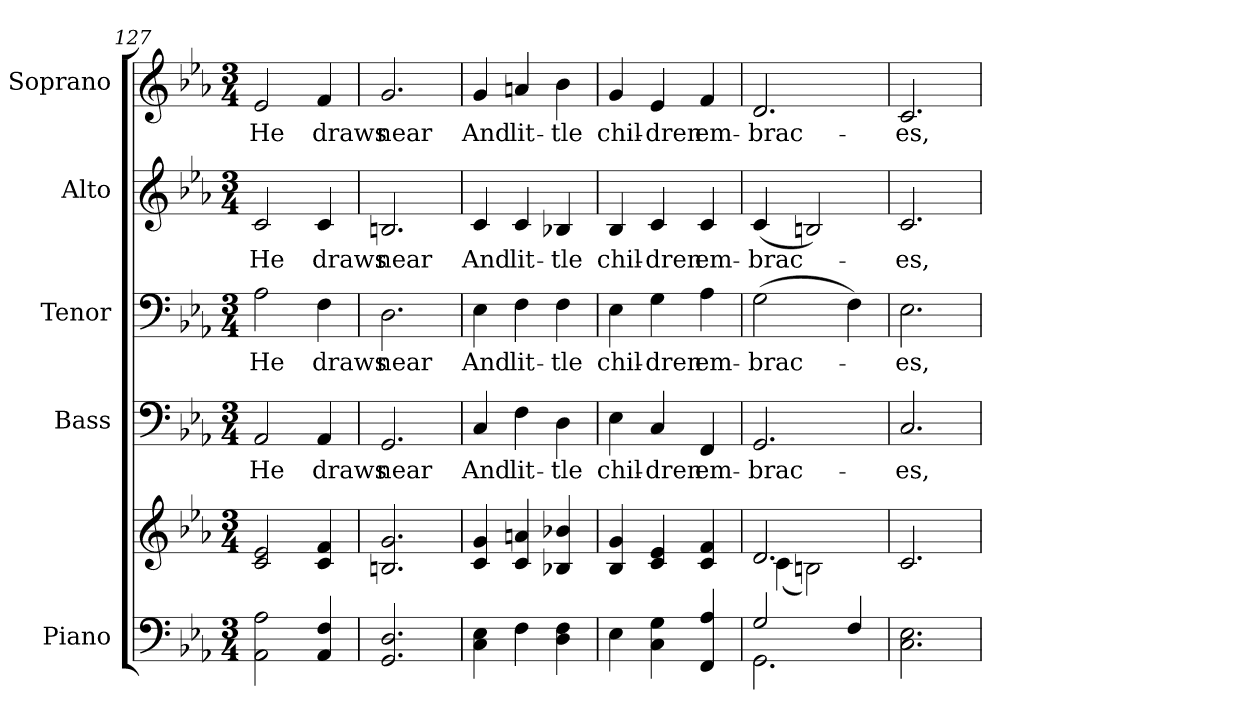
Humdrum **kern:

**kern	**kern	**kern	**text	**kern	**text	**kern	**text	**kern	**text
*part5	*part5	*part4	*part4	*part3	*part3	*part2	*part2	*part1	*part1
*staff6	*staff5	*staff4	*staff4	*staff3	*staff3	*staff2	*staff2	*staff1	*staff1
*I"Piano	*	*I"Bass	*	*I"Tenor	*	*I"Alto	*	*I"Soprano	*
*I'Pno.	*	*I'B.	*	*I'T.	*	*I'A.	*	*I'S.	*
*clefF4	*clefG2	*clefF4	*	*clefF4	*	*clefG2	*	*clefG2	*
*k[b-e-a-]	*k[b-e-a-]	*k[b-e-a-]	*	*k[b-e-a-]	*	*k[b-e-a-]	*	*k[b-e-a-]	*
*E-:	*E-:	*E-:	*	*E-:	*	*E-:	*	*E-:	*
*M3/4	*M3/4	*M3/4	*	*M3/4	*	*M3/4	*	*M3/4	*
=127	=127	=127	=127	=127	=127	=127	=127	=127	=127
!	!	!	!LO:LY:b:color=#000000	!	!	!	!	!	!
!	!	!	!	!	!LO:LY:b:color=#000000	!	!	!	!
!	!	!	!	!	!	!	!LO:LY:b:color=#000000	!	!
!	!	!	!	!	!	!	!	!	!LO:LY:b:color=#000000
2AA-i\ 2A-i	2ci/ 2e-i	2AA-i/	He	2A-i\	He	2ci/	He	2e-i/	He
!	!	!	!LO:LY:b:color=#000000	!	!	!	!	!	!
!	!	!	!	!	!LO:LY:b:color=#000000	!	!	!	!
!	!	!	!	!	!	!	!LO:LY:b:color=#000000	!	!
!	!	!	!	!	!	!	!	!	!LO:LY:b:color=#000000
4AA-i/ 4Fi	4ci/ 4fi	4AA-i/	draws	4Fi\	draws	4ci/	draws	4fi/	draws
!!LO:PB:g=z
=128	=128	=128	=128	=128	=128	=128	=128	=128	=128
!	!	!	!LO:LY:b:color=#000000	!	!	!	!	!	!
!	!	!	!	!	!LO:LY:b:color=#000000	!	!	!	!
!	!	!	!	!	!	!	!LO:LY:b:color=#000000	!	!
!	!	!	!	!	!	!	!	!	!LO:LY:b:color=#000000
2.GGi/ 2.Di	2.Bni/ 2.gi	2.GGi/	near	2.Di\	near	2.Bni/	near	2.gi/	near
=129	=129	=129	=129	=129	=129	=129	=129	=129	=129
!	!	!	!LO:LY:b:color=#000000	!	!	!	!	!	!
!	!	!	!	!	!LO:LY:b:color=#000000	!	!	!	!
!	!	!	!	!	!	!	!LO:LY:b:color=#000000	!	!
!	!	!	!	!	!	!	!	!	!LO:LY:b:color=#000000
4Ci\ 4E-i	4ci/ 4gi	4Ci/	And	4E-i\	And	4ci/	And	4gi/	And
!	!	!	!LO:LY:b:color=#000000	!	!	!	!	!	!
!	!	!	!	!	!LO:LY:b:color=#000000	!	!	!	!
!	!	!	!	!	!	!	!LO:LY:b:color=#000000	!	!
!	!	!	!	!	!	!	!	!	!LO:LY:b:color=#000000
4Fi\	4ci/ 4ani	4Fi\	lit-	4Fi\	lit-	4ci/	lit-	4ani/	lit-
!	!	!	!LO:LY:b:color=#000000	!	!	!	!	!	!
!	!	!	!	!	!LO:LY:b:color=#000000	!	!	!	!
!	!	!	!	!	!	!	!LO:LY:b:color=#000000	!	!
!	!	!	!	!	!	!	!	!	!LO:LY:b:color=#000000
4Di\ 4Fi	4B-Xi/ 4b-Xi	4Di\	-tle	4Fi\	-tle	4B-Xi/	-tle	4b-i\	-tle
=130	=130	=130	=130	=130	=130	=130	=130	=130	=130
!	!	!	!LO:LY:b:color=#000000	!	!	!	!	!	!
!	!	!	!	!	!LO:LY:b:color=#000000	!	!	!	!
!	!	!	!	!	!	!	!LO:LY:b:color=#000000	!	!
!	!	!	!	!	!	!	!	!	!LO:LY:b:color=#000000
4E-i\	4B-i/ 4gi	4E-i\	chil-	4E-i\	chil-	4B-i/	chil-	4gi/	chil-
!	!	!	!LO:LY:b:color=#000000	!	!	!	!	!	!
!	!	!	!	!	!LO:LY:b:color=#000000	!	!	!	!
!	!	!	!	!	!	!	!LO:LY:b:color=#000000	!	!
!	!	!	!	!	!	!	!	!	!LO:LY:b:color=#000000
4Ci\ 4Gi	4ci/ 4e-i	4Ci/	-dren	4Gi\	-dren	4ci/	-dren	4e-i/	-dren
!	!	!	!LO:LY:b:color=#000000	!	!	!	!	!	!
!	!	!	!	!	!LO:LY:b:color=#000000	!	!	!	!
!	!	!	!	!	!	!	!LO:LY:b:color=#000000	!	!
!	!	!	!	!	!	!	!	!	!LO:LY:b:color=#000000
4FFi/ 4A-i	4ci/ 4fi	4FFi/	em-	4A-i\	em-	4ci/	em-	4fi/	em-
!!LO:PB:g=z
=131	=131	=131	=131	=131	=131	=131	=131	=131	=131
*^	*^	*	*	*	*	*	*	*	*
!	!	!	!	!	!LO:LY:b:color=#000000	!	!	!	!	!	!
!	!	!	!	!	!	!	!LO:LY:b:color=#000000	!	!	!	!
!	!	!	!	!	!	!	!	!	!LO:LY:b:color=#000000	!	!
!	!	!	!	!	!	!	!	!	!	!	!LO:LY:b:color=#000000
2Gi/	2.GGi\	2.di/	(4ci\	2.GGi/	-brac-	(2Gi\	-brac-	(4ci/	-brac-	2.di/	-brac-
.	.	.	2Bni\)	.	.	.	.	2Bni/)	.	.	.
4Fi/	.	.	.	.	.	4Fi\)	.	.	.	.	.
*v	*v	*	*	*	*	*	*	*	*	*	*
*	*v	*v	*	*	*	*	*	*	*	*
=132	=132	=132	=132	=132	=132	=132	=132	=132	=132
!	!	!	!LO:LY:b:color=#000000	!	!	!	!	!	!
!	!	!	!	!	!LO:LY:b:color=#000000	!	!	!	!
!	!	!	!	!	!	!	!LO:LY:b:color=#000000	!	!
!	!	!	!	!	!	!	!	!	!LO:LY:b:color=#000000
2.Ci\ 2.E-i	2.ci/	2.Ci/	-es,	2.E-i\	-es,	2.ci/	-es,	2.ci/	-es,
=	=	=	=	=	=	=	=	=	=
*-	*-	*-	*-	*-	*-	*-	*-	*-	*-
